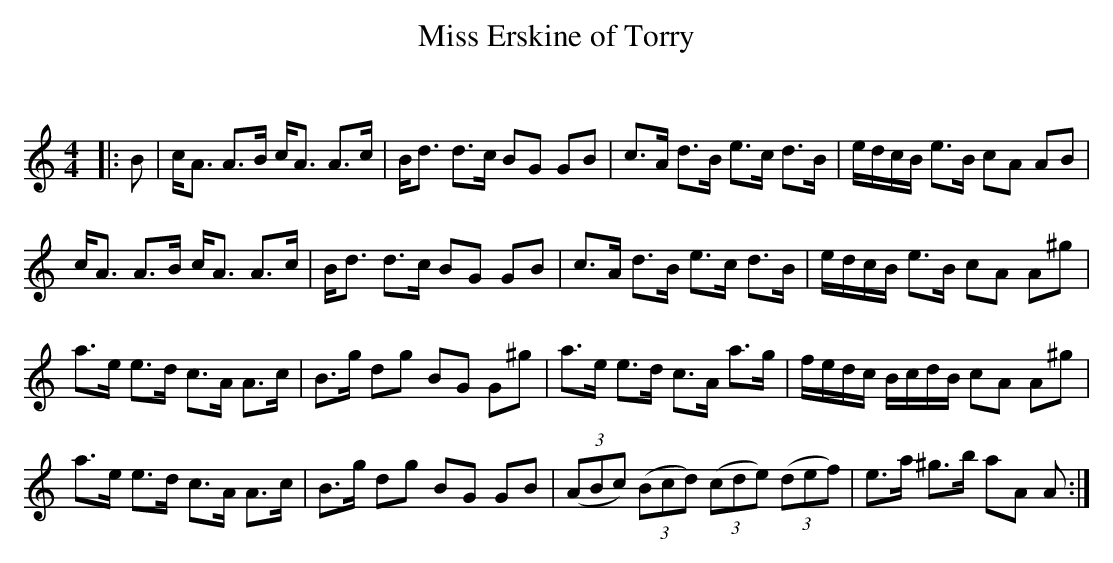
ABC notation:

X:1
T: Miss Erskine of Torry
C:
Q: 128
K:Am
M:4/4
L:1/16
|:B2|cA3 A3B cA3 A3c|Bd3 d3c B2G2 G2B2|c3A d3B e3c d3B|edcB e3B c2A2 A2B2|
cA3 A3B cA3 A3c|Bd3 d3c B2G2 G2B2|c3A d3B e3c d3B|edcB e3B c2A2 A2^g2|
a3e e3d c3A A3c|B3g d2g2 B2G2 G2^g2|a3e e3d c3A a3g|fedc BcdB c2A2 A2^g2|
a3e e3d c3A A3c|B3g d2g2 B2G2 G2B2|((3A2B2c2) ((3B2c2d2) ((3c2d2e2) ((3d2e2f2) |e3a ^g3b a2A2 A2:|
